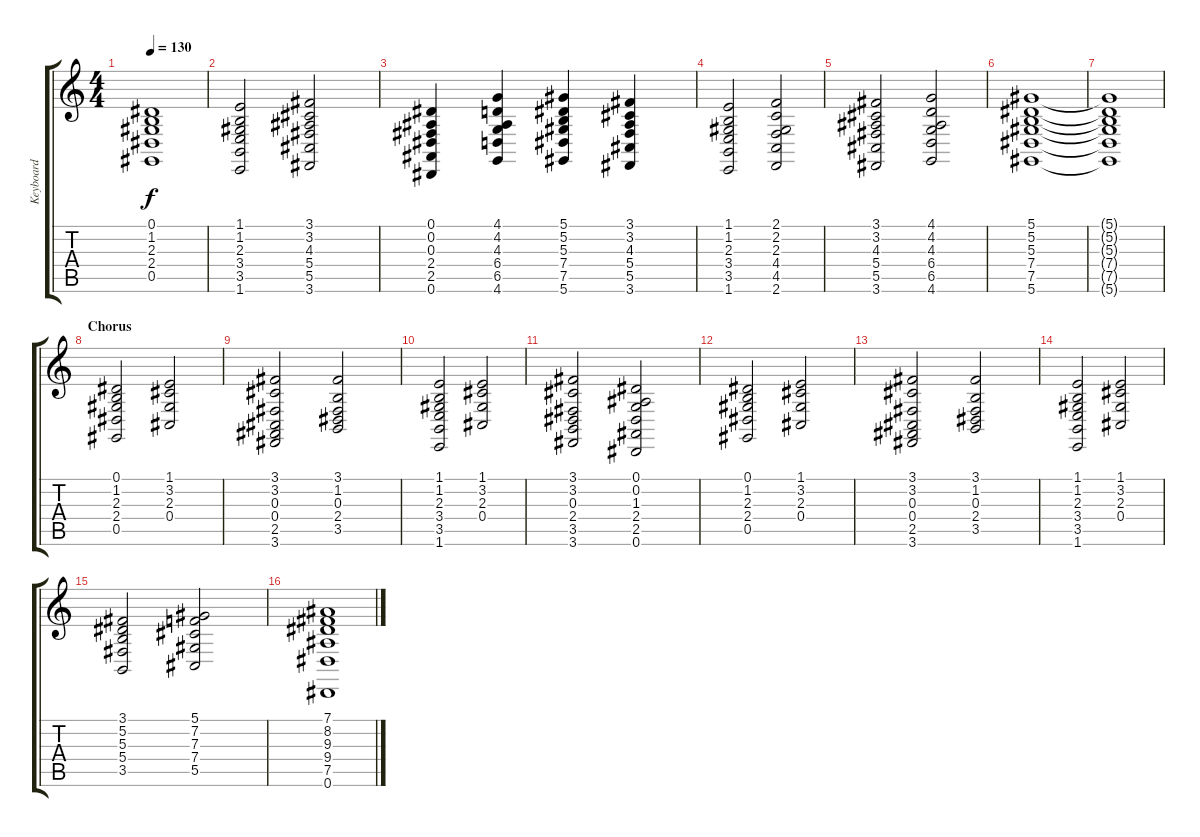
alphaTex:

\track ("Keyboard" "Keyboard") {instrument stringensemble1}
\staff {score tabs}
\tuning (Eb4 Bb3 Gb3 Db3 Ab2 Eb2) {hide}
\ts (4 4)
\tempo 130
\clef g2
\ks c
(0.1 1.2 2.3 2.4 0.5).1{dy f} |
(1.1 1.2 2.3 3.4 3.5 1.6).2 (3.1 3.2 4.3 5.4 5.5 3.6).2 |
(0.1 0.2 0.3 2.4 2.5 0.6).4 (4.1 4.2 4.3 6.4 6.5 4.6).4 (5.1 5.2 5.3 7.4 7.5 5.6).4 (3.1 3.2 4.3 5.4 5.5 3.6).4 |
(1.1 1.2 2.3 3.4 3.5 1.6).2 (2.1 2.2 2.3 4.4 4.5 2.6).2 |
(3.1 3.2 4.3 5.4 5.5 3.6).2 (4.1 4.2 4.3 6.4 6.5 4.6).2 |
(5.1 5.2 5.3 7.4 7.5 5.6).1 |
(5.1{t} 5.2{t} 5.3{t} 7.4{t} 7.5{t} 5.6{t}).1 |
\section ("" "Chorus")
(0.1 1.2 2.3 2.4 0.5).2 (1.1 3.2 2.3 0.4).2 |
(3.1 3.2 0.3 0.4 2.5 3.6).2 (3.1 1.2 0.3 2.4 3.5).2 |
(1.1 1.2 2.3 3.4 3.5 1.6).2 (1.1 3.2 2.3 0.4).2 |
(3.1 3.2 0.3 2.4 3.5 3.6).2 (0.1 0.2 1.3 2.4 2.5 0.6).2 |
(0.1 1.2 2.3 2.4 0.5).2 (1.1 3.2 2.3 0.4).2 |
(3.1 3.2 0.3 0.4 2.5 3.6).2 (3.1 1.2 0.3 2.4 3.5).2 |
(1.1 1.2 2.3 3.4 3.5 1.6).2 (1.1 3.2 2.3 0.4).2 |
(3.1 5.2 5.3 5.4 3.5).2 (5.1 7.2 7.3 7.4 5.5).2 |
(7.1 8.2 9.3 9.4 7.5 0.6).1
